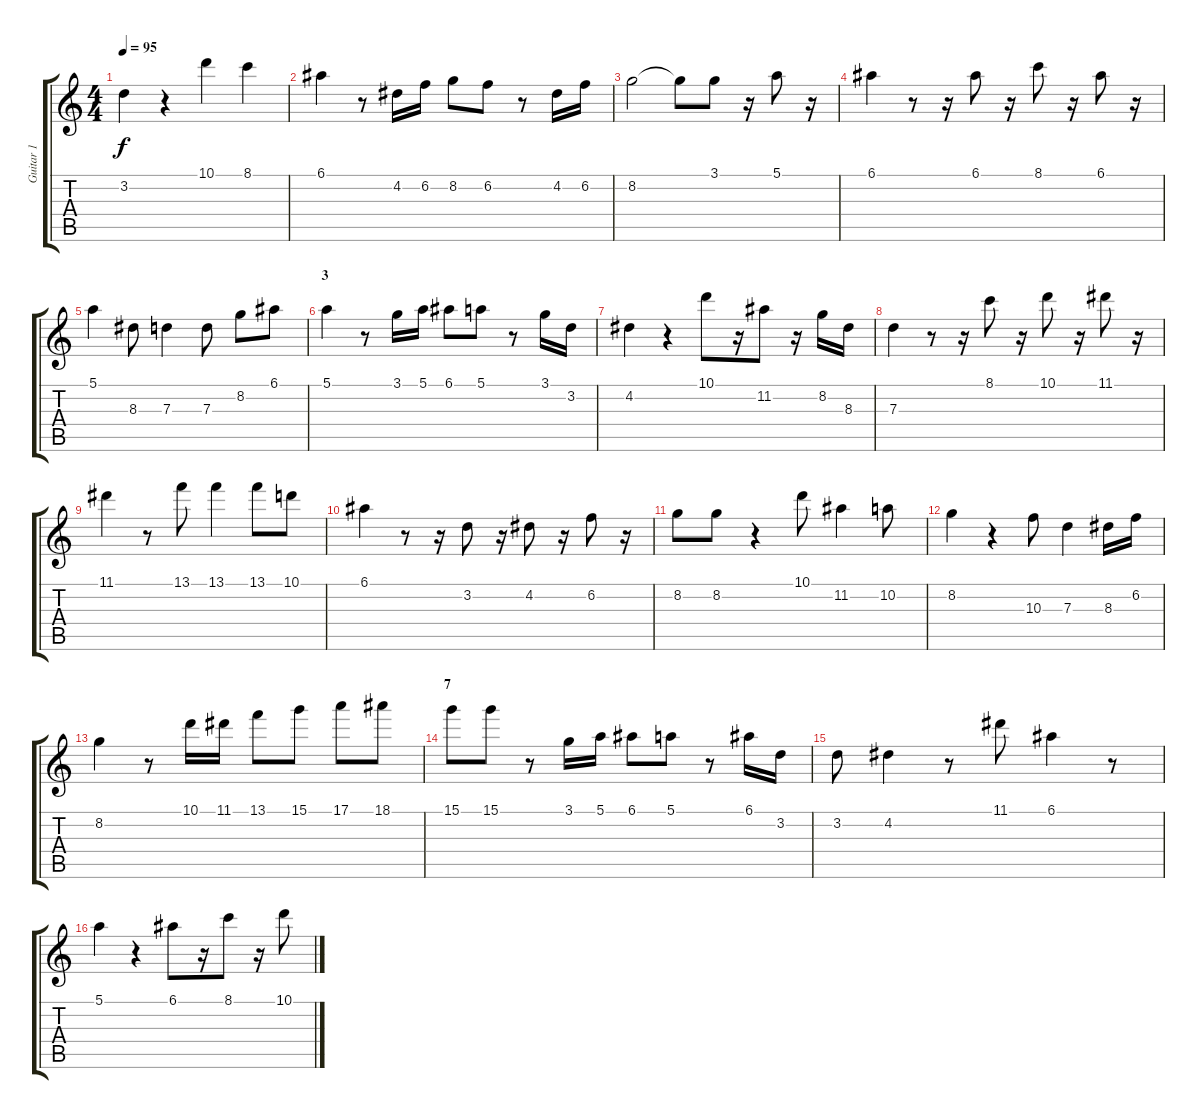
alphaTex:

\track ("Guitar 1" "Guitar 1") {instrument electricguitarjazz}
\staff {score tabs}
\tuning (E4 B3 G3 D3 A2 E2) {hide}
\ts (4 4)
\tempo 95
\clef g2
\ks c
3.2.4{dy f} r.4 10.1.4 8.1.4 |
6.1.4 r.8 4.2.16 6.2.16 8.2.8 6.2.8 r.8 4.2.16 6.2.16 |
8.2.2 8.2{t}.8 3.1.8 r.16 5.1.8 r.16 |
6.1.4 r.8 r.16 6.1.8 r.16 8.1.8 r.16 6.1.8 r.16 |
5.1.4 8.3.8 7.3.4 7.3.8 8.2.8 6.1.8 |
\section ("" "3")
5.1.4 r.8 3.1.16 5.1.16 6.1.8 5.1.8 r.8 3.1.16 3.2.16 |
4.2.4 r.4 10.1.8 r.16 11.2.8 r.16 8.2.16 8.3.16 |
7.3.4 r.8 r.16 8.1.8 r.16 10.1.8 r.16 11.1.8 r.16 |
11.1.4 r.8 13.1.8 13.1.4 13.1.8 10.1.8 |
6.1.4 r.8 r.16 3.2.8 r.16 4.2.8 r.16 6.2.8 r.16 |
8.2.8 8.2.8 r.4 10.1.8 11.2.4 10.2.8 |
8.2.4 r.4 10.3.8 7.3.4 8.3.16 6.2.16 |
8.2.4 r.8 10.1.16 11.1.16 13.1.8 15.1.8 17.1.8 18.1.8 |
\section ("" "7")
15.1.8 15.1.8 r.8 3.1.16 5.1.16 6.1.8 5.1.8 r.8 6.1.16 3.2.16 |
3.2.8 4.2.4 r.8 11.1.8 6.1.4 r.8 |
5.1.4 r.4 6.1.8 r.16 8.1.8 r.16 10.1.8
